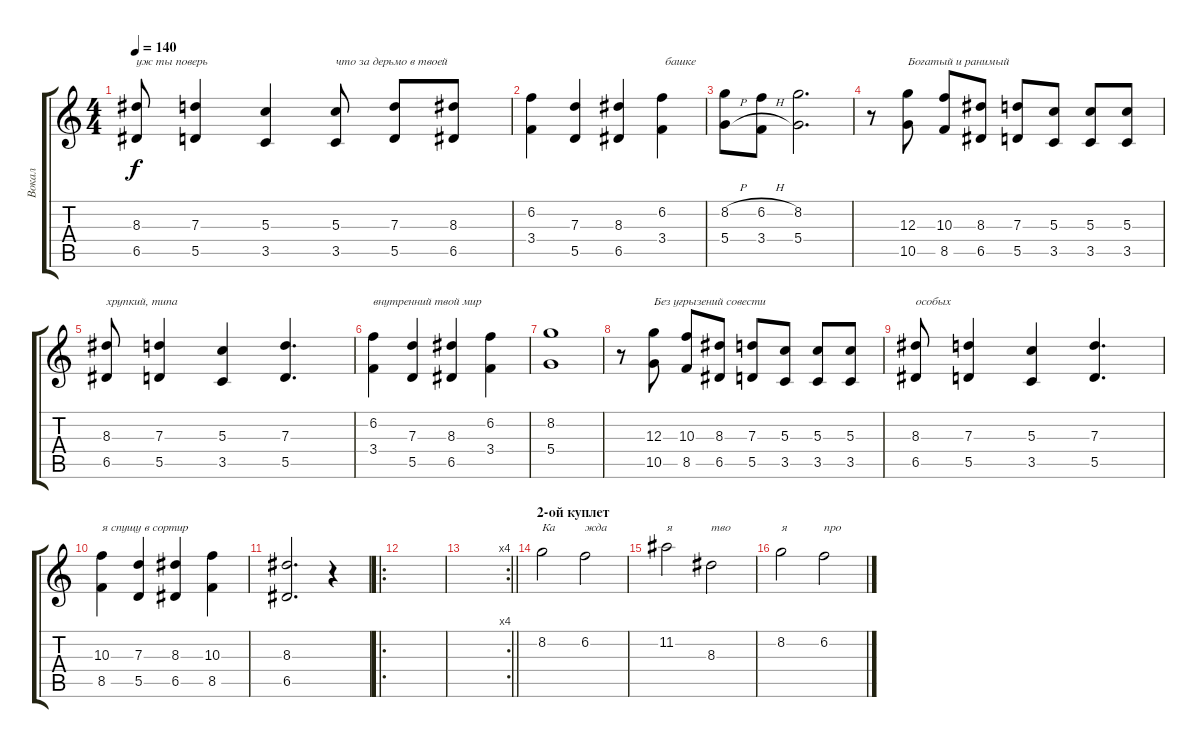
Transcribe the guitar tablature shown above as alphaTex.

\track ("Вокал" "Вокал") {instrument distortionguitar}
\staff {score tabs}
\tuning (E4 B3 G3 D3 A2 E2) {hide}
\ts (4 4)
\tempo 140
\clef g2
\ks c
(8.3 6.5).8{txt "уж ты поверь" dy f} (7.3 5.5).4 (5.3 3.5).4 (5.3 3.5).8{txt "что за дерьмо в твоей"} (7.3 5.5).8 (8.3 6.5).8 |
(6.2 3.4).4 (7.3 5.5).4 (8.3 6.5).4 (6.2 3.4).4{txt " башке"} |
(8.2{h} 5.4{h}).8 (6.2{h} 3.4{h}).8 (8.2 5.4).2{d} |
r.8 (12.3 10.5).8{txt "Богатый и ранимый"} (10.3 8.5).8 (8.3 6.5).8 (7.3 5.5).8 (5.3 3.5).8 (5.3 3.5).8 (5.3 3.5).8 |
(8.3 6.5).8{txt "хрупкий, типа"} (7.3 5.5).4 (5.3 3.5).4 (7.3 5.5).4{d} |
(6.2 3.4).4{txt "внутренний твой мир"} (7.3 5.5).4 (8.3 6.5).4 (6.2 3.4).4 |
(8.2 5.4).1 |
r.8 (12.3 10.5).8{txt "Без угрызений совести"} (10.3 8.5).8 (8.3 6.5).8 (7.3 5.5).8 (5.3 3.5).8 (5.3 3.5).8 (5.3 3.5).8 |
(8.3 6.5).8{txt "особых "} (7.3 5.5).4 (5.3 3.5).4 (7.3 5.5).4{d} |
(10.3 8.5).4{txt "я спущу в сортир"} (7.3 5.5).4 (8.3 6.5).4 (10.3 8.5).4 |
(8.3 6.5).2{d} r.4 |
\ro
|
\rc 4
\barLineRight lightlight
|
\section ("" "2-ой куплет")
8.2.2{txt "Ка" volume 16} 6.2.2{txt "жда"} |
11.2.2{txt "я"} 8.3.2{txt "тво"} |
8.2.2{txt "я"} 6.2.2{txt "про"}
